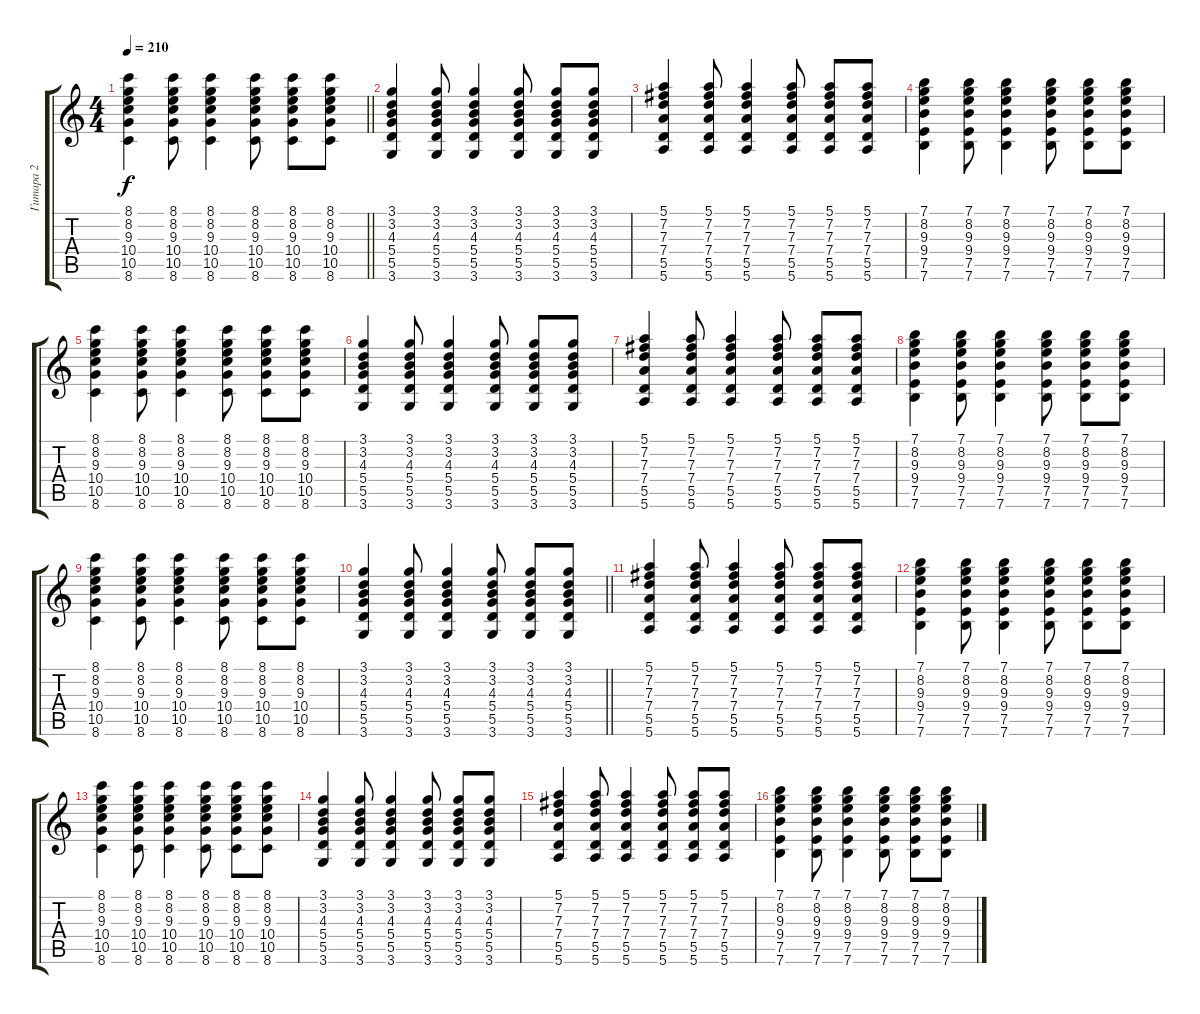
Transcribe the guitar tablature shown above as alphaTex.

\track ("Гитара 2" "Гитара 2") {instrument electricguitarclean}
\staff {score tabs}
\tuning (E4 B3 G3 D3 A2 E2) {hide}
\ts (4 4)
\tempo 210
\clef g2
\barLineRight lightlight
\ks c
(8.1 8.2 9.3 10.4 10.5 8.6).4{dy f} (8.1 8.2 9.3 10.4 10.5 8.6).8 (8.1 8.2 9.3 10.4 10.5 8.6).4 (8.1 8.2 9.3 10.4 10.5 8.6).8 (8.1 8.2 9.3 10.4 10.5 8.6).8 (8.1 8.2 9.3 10.4 10.5 8.6).8 |
(3.1 3.2 4.3 5.4 5.5 3.6).4 (3.1 3.2 4.3 5.4 5.5 3.6).8 (3.1 3.2 4.3 5.4 5.5 3.6).4 (3.1 3.2 4.3 5.4 5.5 3.6).8 (3.1 3.2 4.3 5.4 5.5 3.6).8 (3.1 3.2 4.3 5.4 5.5 3.6).8 |
(5.1 7.2 7.3 7.4 5.5 5.6).4 (5.1 7.2 7.3 7.4 5.5 5.6).8 (5.1 7.2 7.3 7.4 5.5 5.6).4 (5.1 7.2 7.3 7.4 5.5 5.6).8 (5.1 7.2 7.3 7.4 5.5 5.6).8 (5.1 7.2 7.3 7.4 5.5 5.6).8 |
(7.1 8.2 9.3 9.4 7.5 7.6).4 (7.1 8.2 9.3 9.4 7.5 7.6).8 (7.1 8.2 9.3 9.4 7.5 7.6).4 (7.1 8.2 9.3 9.4 7.5 7.6).8 (7.1 8.2 9.3 9.4 7.5 7.6).8 (7.1 8.2 9.3 9.4 7.5 7.6).8 |
(8.1 8.2 9.3 10.4 10.5 8.6).4 (8.1 8.2 9.3 10.4 10.5 8.6).8 (8.1 8.2 9.3 10.4 10.5 8.6).4 (8.1 8.2 9.3 10.4 10.5 8.6).8 (8.1 8.2 9.3 10.4 10.5 8.6).8 (8.1 8.2 9.3 10.4 10.5 8.6).8 |
(3.1 3.2 4.3 5.4 5.5 3.6).4 (3.1 3.2 4.3 5.4 5.5 3.6).8 (3.1 3.2 4.3 5.4 5.5 3.6).4 (3.1 3.2 4.3 5.4 5.5 3.6).8 (3.1 3.2 4.3 5.4 5.5 3.6).8 (3.1 3.2 4.3 5.4 5.5 3.6).8 |
(5.1 7.2 7.3 7.4 5.5 5.6).4 (5.1 7.2 7.3 7.4 5.5 5.6).8 (5.1 7.2 7.3 7.4 5.5 5.6).4 (5.1 7.2 7.3 7.4 5.5 5.6).8 (5.1 7.2 7.3 7.4 5.5 5.6).8 (5.1 7.2 7.3 7.4 5.5 5.6).8 |
(7.1 8.2 9.3 9.4 7.5 7.6).4 (7.1 8.2 9.3 9.4 7.5 7.6).8 (7.1 8.2 9.3 9.4 7.5 7.6).4 (7.1 8.2 9.3 9.4 7.5 7.6).8 (7.1 8.2 9.3 9.4 7.5 7.6).8 (7.1 8.2 9.3 9.4 7.5 7.6).8 |
(8.1 8.2 9.3 10.4 10.5 8.6).4 (8.1 8.2 9.3 10.4 10.5 8.6).8 (8.1 8.2 9.3 10.4 10.5 8.6).4 (8.1 8.2 9.3 10.4 10.5 8.6).8 (8.1 8.2 9.3 10.4 10.5 8.6).8 (8.1 8.2 9.3 10.4 10.5 8.6).8 |
\barLineRight lightlight
(3.1 3.2 4.3 5.4 5.5 3.6).4 (3.1 3.2 4.3 5.4 5.5 3.6).8 (3.1 3.2 4.3 5.4 5.5 3.6).4 (3.1 3.2 4.3 5.4 5.5 3.6).8 (3.1 3.2 4.3 5.4 5.5 3.6).8 (3.1 3.2 4.3 5.4 5.5 3.6).8 |
(5.1 7.2 7.3 7.4 5.5 5.6).4 (5.1 7.2 7.3 7.4 5.5 5.6).8 (5.1 7.2 7.3 7.4 5.5 5.6).4 (5.1 7.2 7.3 7.4 5.5 5.6).8 (5.1 7.2 7.3 7.4 5.5 5.6).8 (5.1 7.2 7.3 7.4 5.5 5.6).8 |
(7.1 8.2 9.3 9.4 7.5 7.6).4 (7.1 8.2 9.3 9.4 7.5 7.6).8 (7.1 8.2 9.3 9.4 7.5 7.6).4 (7.1 8.2 9.3 9.4 7.5 7.6).8 (7.1 8.2 9.3 9.4 7.5 7.6).8 (7.1 8.2 9.3 9.4 7.5 7.6).8 |
(8.1 8.2 9.3 10.4 10.5 8.6).4 (8.1 8.2 9.3 10.4 10.5 8.6).8 (8.1 8.2 9.3 10.4 10.5 8.6).4 (8.1 8.2 9.3 10.4 10.5 8.6).8 (8.1 8.2 9.3 10.4 10.5 8.6).8 (8.1 8.2 9.3 10.4 10.5 8.6).8 |
(3.1 3.2 4.3 5.4 5.5 3.6).4 (3.1 3.2 4.3 5.4 5.5 3.6).8 (3.1 3.2 4.3 5.4 5.5 3.6).4 (3.1 3.2 4.3 5.4 5.5 3.6).8 (3.1 3.2 4.3 5.4 5.5 3.6).8 (3.1 3.2 4.3 5.4 5.5 3.6).8 |
(5.1 7.2 7.3 7.4 5.5 5.6).4 (5.1 7.2 7.3 7.4 5.5 5.6).8 (5.1 7.2 7.3 7.4 5.5 5.6).4 (5.1 7.2 7.3 7.4 5.5 5.6).8 (5.1 7.2 7.3 7.4 5.5 5.6).8 (5.1 7.2 7.3 7.4 5.5 5.6).8 |
(7.1 8.2 9.3 9.4 7.5 7.6).4 (7.1 8.2 9.3 9.4 7.5 7.6).8 (7.1 8.2 9.3 9.4 7.5 7.6).4 (7.1 8.2 9.3 9.4 7.5 7.6).8 (7.1 8.2 9.3 9.4 7.5 7.6).8 (7.1 8.2 9.3 9.4 7.5 7.6).8
